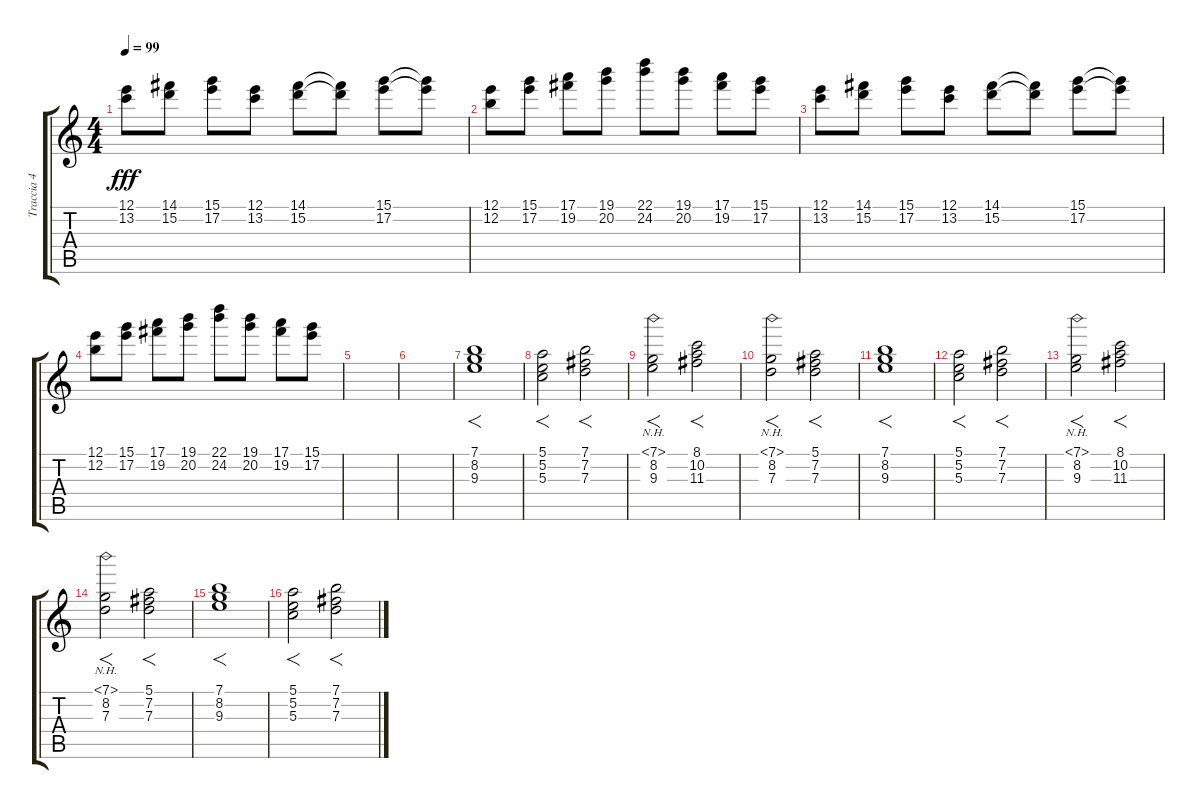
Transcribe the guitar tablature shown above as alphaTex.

\track ("Traccia 4" "Traccia 4") {instrument overdrivenguitar}
\staff {score tabs}
\tuning (E4 B3 G3 D3 A2 E2) {hide}
\ts (4 4)
\tempo 99
\clef g2
\ks c
(12.1 13.2).8{dy fff} (14.1 15.2).8 (15.1 17.2).8 (12.1 13.2).8 (14.1 15.2).8 (14.1{t} 15.2{t}).8 (15.1 17.2).8 (15.1{t} 17.2{t}).8 |
(12.1 12.2).8 (15.1 17.2).8 (17.1 19.2).8 (19.1 20.2).8 (22.1 24.2).8 (19.1 20.2).8 (17.1 19.2).8 (15.1 17.2).8 |
(12.1 13.2).8 (14.1 15.2).8 (15.1 17.2).8 (12.1 13.2).8 (14.1 15.2).8 (14.1{t} 15.2{t}).8 (15.1 17.2).8 (15.1{t} 17.2{t}).8 |
(12.1 12.2).8 (15.1 17.2).8 (17.1 19.2).8 (19.1 20.2).8 (22.1 24.2).8 (19.1 20.2).8 (17.1 19.2).8 (15.1 17.2).8 |
|
|
(7.1 8.2 9.3).1{f} |
(5.1 5.2 5.3).2{f} (7.1 7.2 7.3).2{f} |
(7.1{nh} 8.2 9.3).2{f} (8.1 10.2 11.3).2{f} |
(7.1{nh} 8.2 7.3).2{f} (5.1 7.2 7.3).2{f} |
(7.1 8.2 9.3).1{f} |
(5.1 5.2 5.3).2{f} (7.1 7.2 7.3).2{f} |
(7.1{nh} 8.2 9.3).2{f} (8.1 10.2 11.3).2{f} |
(7.1{nh} 8.2 7.3).2{f} (5.1 7.2 7.3).2{f} |
(7.1 8.2 9.3).1{f} |
(5.1 5.2 5.3).2{f} (7.1 7.2 7.3).2{f}
